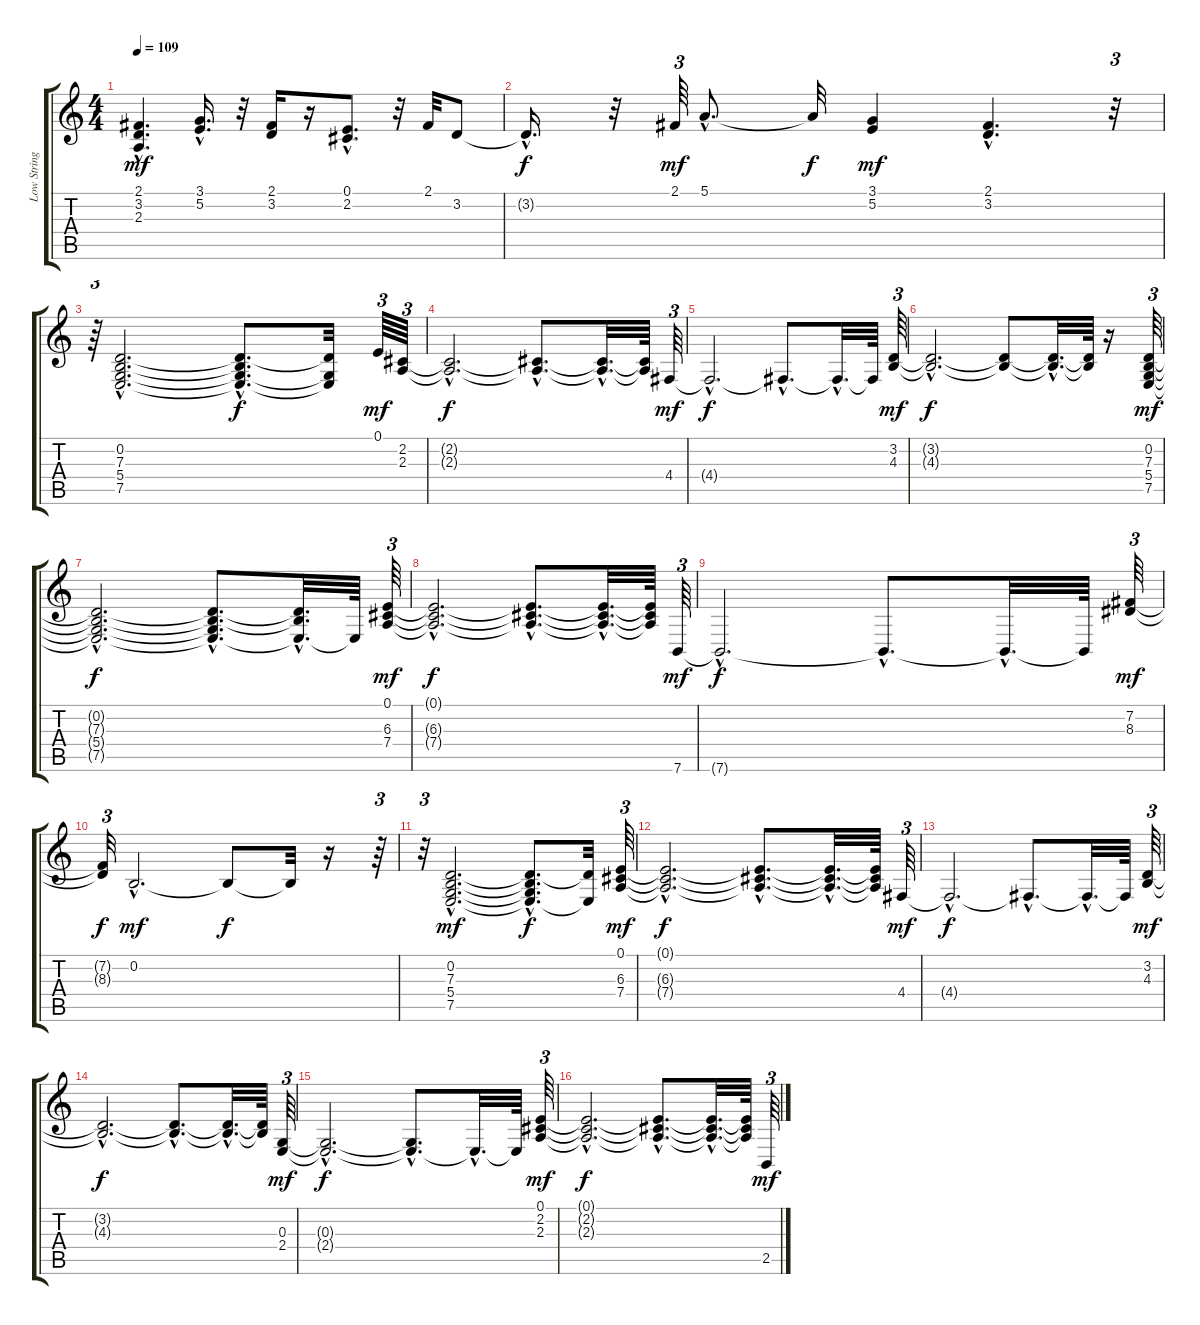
\track ("Low Strings" "Low String") {instrument synthstrings1}
\staff {score tabs}
\tuning (E4 B3 G3 D3 A2 E2) {hide}
\ts (4 4)
\tempo 109
\clef g2
\ks c
(2.1{hac} 3.2{hac} 2.3{hac}).4{d dy mf} (3.1{hac} 5.2{hac}).16{d} r.32 (2.1 3.2).16 r.16 (0.1{hac} 2.2{hac}).8{d} r.32 2.1.32 3.2.8 |
3.2{hac t}.16{d dy f} r.32 2.1.64{tu (3 2) dy mf} 5.1{hac}.8{d} 5.1{t}.32{dy f} (3.1 5.2).4{dy mf} (2.1{hac} 3.2{hac}).4{d} r.32{tu (3 2)} |
r.64{tu (3 2)} (0.2{hac} 7.3{hac} 5.4{hac} 7.5{hac}).2{d} (0.2{hac t} 7.3{hac t} 5.4{hac t} 7.5{hac t}).8{d dy f} (7.3{t} 5.4{t} 7.5{t}).32 0.1.64{tu (3 2) dy mf} (2.2 2.3).64{tu (3 2)} |
(2.2{hac t} 2.3{hac t}).2{d dy f} (2.2{hac t} 2.3{hac t}).8{d} (2.2{hac t} 2.3{hac t}).32{d} (2.2{t} 2.3{t}).64 4.4.64{tu (3 2) dy mf} |
4.4{hac t}.2{d dy f} 4.4{hac t}.8{d} 4.4{hac t}.32{d} 4.4{t}.64 (3.2 4.3).64{tu (3 2) dy mf} |
(3.2{hac t} 4.3{hac t}).2{d dy f} (3.2{t} 4.3{t}).8 (3.2{hac t} 4.3{hac t}).32{d} (3.2{t} 4.3{t}).64 r.16 (0.2 7.3 5.4 7.5).64{tu (3 2) dy mf} |
(0.2{hac t} 7.3{hac t} 5.4{hac t} 7.5{hac t}).2{d dy f} (0.2{hac t} 7.3{hac t} 5.4{hac t} 7.5{hac t}).8{d} (0.2{hac t} 7.3{hac t} 7.5{hac t}).32{d} 7.5{t}.64 (0.1 6.3 7.4).64{tu (3 2) dy mf} |
(0.1{hac t} 6.3{hac t} 7.4{hac t}).2{d dy f} (0.1{hac t} 6.3{hac t} 7.4{hac t}).8{d} (0.1{hac t} 6.3{hac t} 7.4{hac t}).32{d} (0.1{t} 6.3{t} 7.4{t}).64 7.6.64{tu (3 2) dy mf} |
7.6{hac t}.2{d dy f} 7.6{hac t}.8{d} 7.6{hac t}.32{d} 7.6{t}.64 (7.2 8.3).64{tu (3 2) dy mf} |
(7.2{t} 8.3{t}).32{tu (3 2) dy f} 0.2{hac}.2{d dy mf} 0.2{t}.8{dy f} 0.2{t}.32 r.16 r.64{tu (3 2)} |
r.32{tu (3 2)} (0.2{hac} 7.3{hac} 5.4{hac} 7.5{hac}).2{d dy mf} (0.2{hac t} 7.3{hac t} 5.4{hac t} 7.5{hac t}).8{d dy f} (7.3{t} 7.5{t}).32 (0.1 6.3 7.4).64{tu (3 2) dy mf} |
(0.1{hac t} 6.3{hac t} 7.4{hac t}).2{d dy f} (0.1{hac t} 6.3{hac t} 7.4{hac t}).8{d} (0.1{hac t} 6.3{hac t} 7.4{hac t}).32{d} (0.1{t} 6.3{t} 7.4{t}).64 4.4.64{tu (3 2) dy mf} |
4.4{hac t}.2{d dy f} 4.4{hac t}.8{d} 4.4{hac t}.32{d} 4.4{t}.64 (3.2 4.3).64{tu (3 2) dy mf} |
(3.2{hac t} 4.3{hac t}).2{d dy f} (3.2{hac t} 4.3{hac t}).8{d} (3.2{hac t} 4.3{hac t}).32{d} (3.2{t} 4.3{t}).64 (0.3 2.4).64{tu (3 2) dy mf} |
(0.3{hac t} 2.4{hac t}).2{d dy f} (0.3{hac t} 2.4{hac t}).8{d} 2.4{hac t}.32{d} 2.4{t}.64 (0.1 2.2 2.3).64{tu (3 2) dy mf} |
(0.1{hac t} 2.2{hac t} 2.3{hac t}).2{d dy f} (0.1{hac t} 2.2{hac t} 2.3{hac t}).8{d} (0.1{hac t} 2.2{hac t} 2.3{hac t}).32{d} (0.1{t} 2.2{t} 2.3{t}).64 2.5.64{tu (3 2) dy mf}
